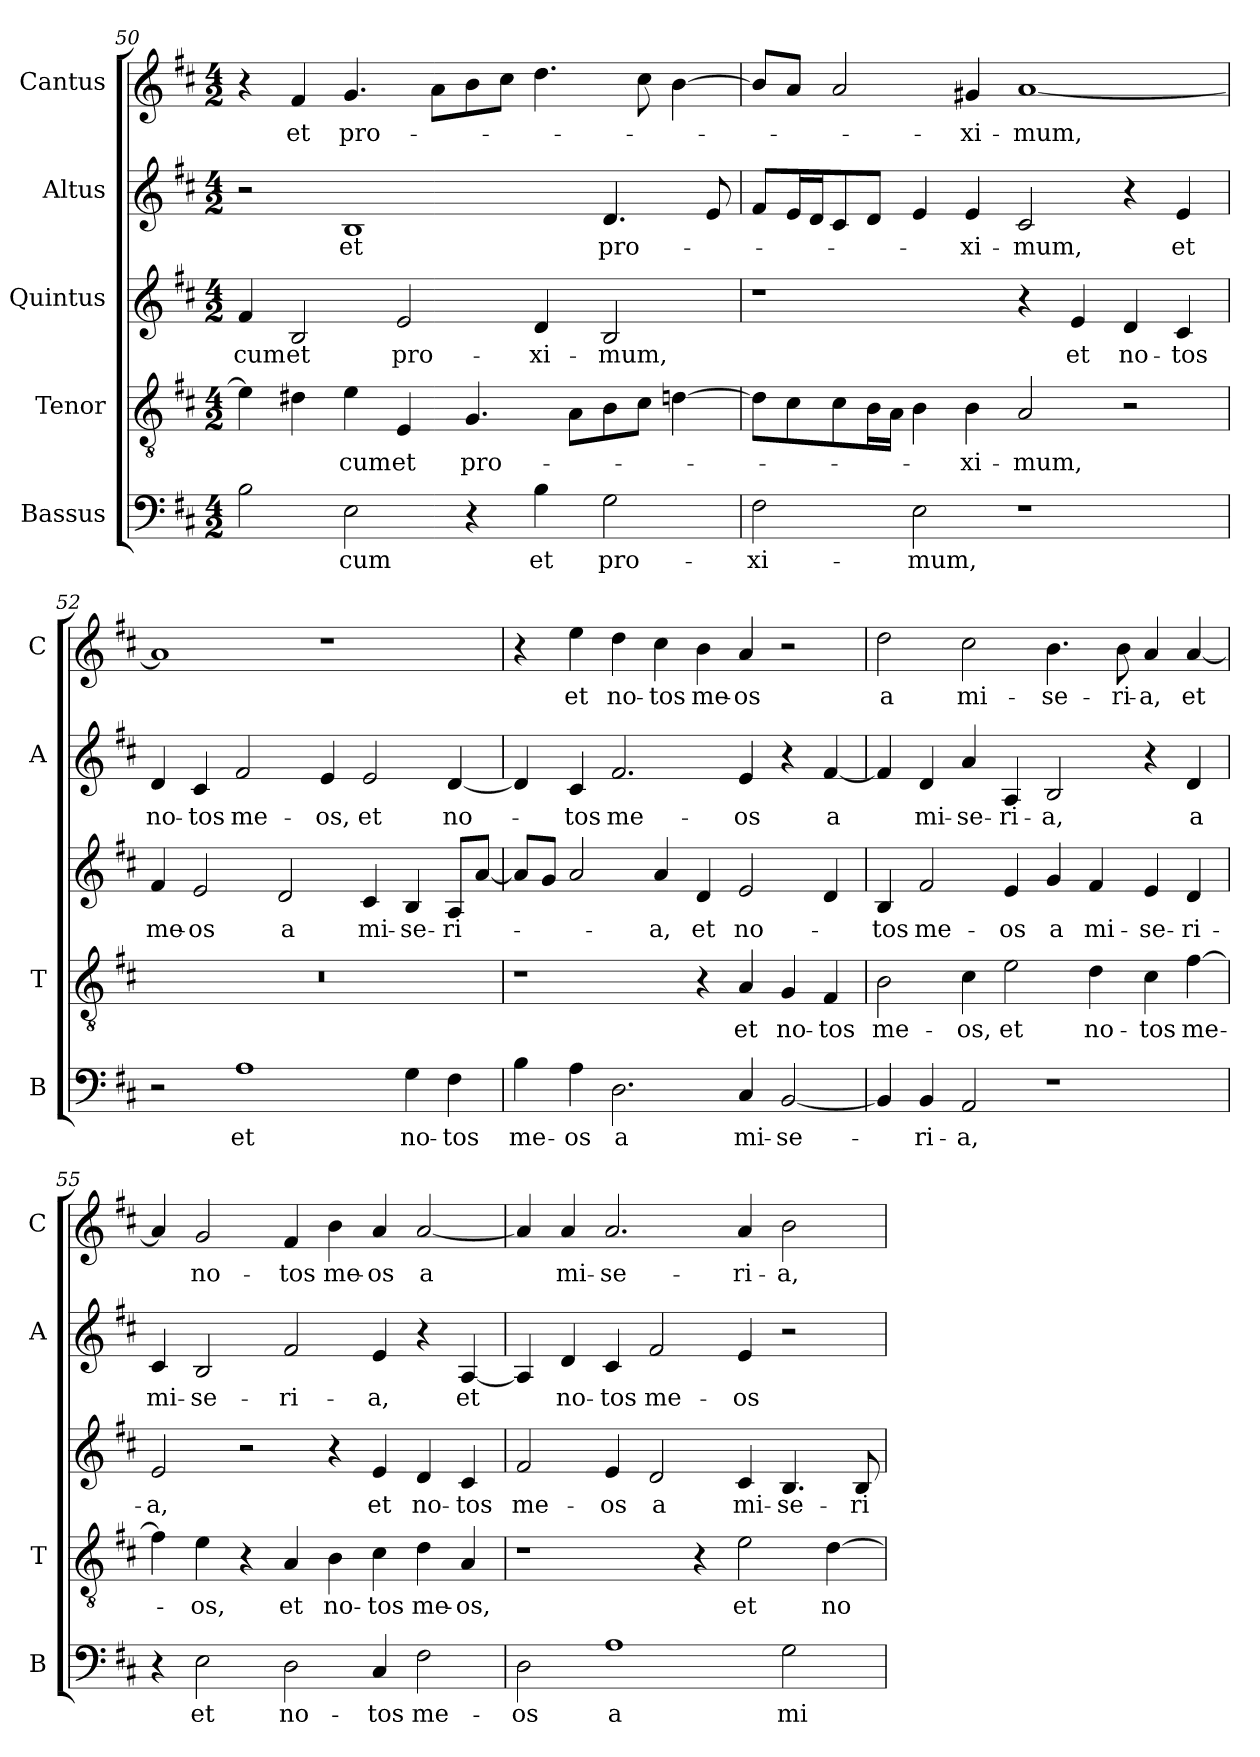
**kern	**text	**kern	**text	**kern	**text	**kern	**text	**kern	**text
*part5	*part5	*part4	*part4	*part3	*part3	*part2	*part2	*part1	*part1
*staff5	*staff5	*staff4	*staff4	*staff3	*staff3	*staff2	*staff2	*staff1	*staff1
*I"Bassus	*	*I"Tenor	*	*I"Quintus	*	*I"Altus	*	*I"Cantus	*
*I'B	*	*I'T	*	*	*	*I'A	*	*I'C	*
*clefF4	*	*clefGv2	*	*clefG2	*	*clefG2	*	*clefG2	*
*k[f#c#]	*	*k[f#c#]	*	*k[f#c#]	*	*k[f#c#]	*	*k[f#c#]	*
*D:	*	*D:	*	*D:	*	*D:	*	*D:	*
*M4/2	*	*M4/2	*	*M4/2	*	*M4/2	*	*M4/2	*
=50	=50	=50	=50	=50	=50	=50	=50	=50	=50
!	!	!	!	!	!LO:LY:b	!	!	!	!
2B\	.	4e\]	.	4f#/	-cum	2r	.	4r	.
!	!	!	!	!	!LO:LY:b	!	!	!	!LO:LY:b
.	.	4d#X\	.	2B/	et	.	.	4f#/	et
!	!LO:LY:b	!	!LO:LY:b	!	!	!	!LO:LY:b	!	!LO:LY:b
2E\	-cum	4e\	-cum	.	.	1B	et	4.g/	pro-
!	!	!	!LO:LY:b	!	!LO:LY:b	!	!	!	!
.	.	4E/	et	2e/	pro-	.	.	.	.
.	.	.	.	.	.	.	.	8a\L	.
!	!	!	!LO:LY:b	!	!	!	!	!	!
4r	.	4.G/	pro-	.	.	.	.	8b\	.
.	.	.	.	.	.	.	.	8cc#\J	.
!	!LO:LY:b	!	!	!	!LO:LY:b	!	!	!	!
4B\	et	.	.	4d/	-xi-	.	.	4.dd\	.
.	.	8A\L	.	.	.	.	.	.	.
!	!LO:LY:b	!	!	!	!LO:LY:b	!	!LO:LY:b	!	!
2G\	pro-	8B\	.	2B/	-mum,	4.d/	pro-	.	.
.	.	8c#\J	.	.	.	.	.	8cc#\	.
.	.	[4dn\	.	.	.	.	.	[4b\	.
.	.	.	.	.	.	8e/	.	.	.
!!LO:LB:g=z
=51	=51	=51	=51	=51	=51	=51	=51	=51	=51
!	!LO:LY:b	!	!	!	!	!	!	!	!
2F#\	-xi-	8d\L]	.	1r	.	8f#/L	.	8b/L]	.
.	.	8c#\	.	.	.	16e/L	.	8a/J	.
.	.	.	.	.	.	16d/J	.	.	.
.	.	8c#\	.	.	.	8c#/	.	2a/	.
.	.	16B\L	.	.	.	8d/J	.	.	.
.	.	16A\JJ	.	.	.	.	.	.	.
!	!LO:LY:b	!	!	!	!	!	!	!	!
2E\	-mum,	4B\	.	.	.	4e/	.	.	.
!	!	!	!LO:LY:b	!	!	!	!LO:LY:b	!	!LO:LY:b
.	.	4B\	-xi-	.	.	4e/	-xi-	4g#X/	-xi-
!	!	!	!LO:LY:b	!	!	!	!LO:LY:b	!	!LO:LY:b
1r	.	2A/	-mum,	4r	.	2c#/	-mum,	[1a	-mum,
!	!	!	!	!	!LO:LY:b	!	!	!	!
.	.	.	.	4e/	et	.	.	.	.
!	!	!	!	!	!LO:LY:b	!	!	!	!
.	.	2r	.	4d/	no-	4r	.	.	.
!	!	!	!	!	!LO:LY:b	!	!LO:LY:b	!	!
.	.	.	.	4c#/	-tos	4e/	et	.	.
=52	=52	=52	=52	=52	=52	=52	=52	=52	=52
!	!	!	!	!	!LO:LY:b	!	!LO:LY:b	!	!
2r	.	0r	.	4f#/	me-	4d/	no-	1a]	.
!	!	!	!	!	!LO:LY:b	!	!LO:LY:b	!	!
.	.	.	.	2e/	-os	4c#/	-tos	.	.
!	!LO:LY:b	!	!	!	!	!	!LO:LY:b	!	!
1A	et	.	.	.	.	2f#/	me-	.	.
!	!	!	!	!	!LO:LY:b	!	!	!	!
.	.	.	.	2d/	a	.	.	.	.
!	!	!	!	!	!	!	!LO:LY:b	!	!
.	.	.	.	.	.	4e/	-os,	1r	.
!	!	!	!	!	!LO:LY:b	!	!LO:LY:b	!	!
.	.	.	.	4c#/	mi-	2e/	et	.	.
!	!LO:LY:b	!	!	!	!LO:LY:b	!	!	!	!
4G\	no-	.	.	4B/	-se-	.	.	.	.
!	!LO:LY:b	!	!	!	!LO:LY:b	!	!LO:LY:b	!	!
4F#\	-tos	.	.	8A/L	-ri-	[4d/	no-	.	.
.	.	.	.	[8a/J	.	.	.	.	.
=53	=53	=53	=53	=53	=53	=53	=53	=53	=53
!	!LO:LY:b	!	!	!	!	!	!	!	!
4B\	me-	1r	.	8a/L]	.	4d/]	.	4r	.
.	.	.	.	8g/J	.	.	.	.	.
!	!LO:LY:b	!	!	!	!	!	!LO:LY:b	!	!LO:LY:b
4A\	-os	.	.	2a/	.	4c#/	-tos	4ee\	et
!	!LO:LY:b	!	!	!	!	!	!LO:LY:b	!	!LO:LY:b
2.D\	a	.	.	.	.	2.f#/	me-	4dd\	no-
!	!	!	!	!	!LO:LY:b	!	!	!	!LO:LY:b
.	.	.	.	4a/	-a,	.	.	4cc#\	-tos
!	!	!	!	!	!LO:LY:b	!	!	!	!LO:LY:b
.	.	4r	.	4d/	et	.	.	4b\	me-
!	!LO:LY:b	!	!LO:LY:b	!	!LO:LY:b	!	!LO:LY:b	!	!LO:LY:b
4C#/	mi-	4A/	et	2e/	no-	4e/	-os	4a/	-os
!	!LO:LY:b	!	!LO:LY:b	!	!	!	!	!	!
[2BB/	-se-	4G/	no-	.	.	4r	.	2r	.
!	!	!	!LO:LY:b	!	!	!	!LO:LY:b	!	!
.	.	4F#/	-tos	4d/	.	[4f#/	a	.	.
!!LO:PB:g=z
=54	=54	=54	=54	=54	=54	=54	=54	=54	=54
!	!	!	!LO:LY:b	!	!LO:LY:b	!	!	!	!LO:LY:b
4BB/]	.	2B\	me-	4B/	-tos	4f#/]	.	2dd\	a
!	!LO:LY:b	!	!	!	!LO:LY:b	!	!LO:LY:b	!	!
4BB/	-ri-	.	.	2f#/	me-	4d/	mi-	.	.
!	!LO:LY:b	!	!LO:LY:b	!	!	!	!LO:LY:b	!	!LO:LY:b
2AA/	-a,	4c#\	-os,	.	.	4a/	-se-	2cc#\	mi-
!	!	!	!LO:LY:b	!	!LO:LY:b	!	!LO:LY:b	!	!
.	.	2e\	et	4e/	-os	4A/	-ri-	.	.
!	!	!	!	!	!LO:LY:b	!	!LO:LY:b	!	!LO:LY:b
1r	.	.	.	4g/	a	2B/	-a,	4.b\	-se-
!	!	!	!LO:LY:b	!	!LO:LY:b	!	!	!	!
.	.	4d\	no-	4f#/	mi-	.	.	.	.
!	!	!	!	!	!	!	!	!	!LO:LY:b
.	.	.	.	.	.	.	.	8b\	-ri-
!	!	!	!LO:LY:b	!	!LO:LY:b	!	!	!	!LO:LY:b
.	.	4c#\	-tos	4e/	-se-	4r	.	4a/	-a,
!	!	!	!LO:LY:b	!	!LO:LY:b	!	!LO:LY:b	!	!LO:LY:b
.	.	[4f#\	me-	4d/	-ri-	4d/	a	[4a/	et
=55	=55	=55	=55	=55	=55	=55	=55	=55	=55
!	!	!	!	!	!LO:LY:b	!	!LO:LY:b	!	!
4r	.	4f#\]	.	2e/	-a,	4c#/	mi-	4a/]	.
!	!LO:LY:b	!	!LO:LY:b	!	!	!	!LO:LY:b	!	!LO:LY:b
2E\	et	4e\	-os,	.	.	2B/	-se-	2g/	no-
.	.	4r	.	2r	.	.	.	.	.
!	!LO:LY:b	!	!LO:LY:b	!	!	!	!LO:LY:b	!	!LO:LY:b
2D\	no-	4A/	et	.	.	2f#/	-ri-	4f#/	-tos
!	!	!	!LO:LY:b	!	!	!	!	!	!LO:LY:b
.	.	4B\	no-	4r	.	.	.	4b\	me-
!	!LO:LY:b	!	!LO:LY:b	!	!LO:LY:b	!	!LO:LY:b	!	!LO:LY:b
4C#/	-tos	4c#\	-tos	4e/	et	4e/	-a,	4a/	-os
!	!LO:LY:b	!	!LO:LY:b	!	!LO:LY:b	!	!	!	!LO:LY:b
2F#\	me-	4d\	me-	4d/	no-	4r	.	[2a/	a
!	!	!	!LO:LY:b	!	!LO:LY:b	!	!LO:LY:b	!	!
.	.	4A/	-os,	4c#/	-tos	[4A/	et	.	.
=56	=56	=56	=56	=56	=56	=56	=56	=56	=56
!	!LO:LY:b	!	!	!	!LO:LY:b	!	!	!	!
2D\	-os	1r	.	2f#/	me-	4A/]	.	4a/]	.
!	!	!	!	!	!	!	!LO:LY:b	!	!LO:LY:b
.	.	.	.	.	.	4d/	no-	4a/	mi-
!	!LO:LY:b	!	!	!	!LO:LY:b	!	!LO:LY:b	!	!LO:LY:b
1A	a	.	.	4e/	-os	4c#/	-tos	2.a/	-se-
!	!	!	!	!	!LO:LY:b	!	!LO:LY:b	!	!
.	.	.	.	2d/	a	2f#/	me-	.	.
.	.	4r	.	.	.	.	.	.	.
!	!	!	!LO:LY:b	!	!LO:LY:b	!	!LO:LY:b	!	!LO:LY:b
.	.	2e\	et	4c#/	mi-	4e/	-os	4a/	-ri-
!	!LO:LY:b	!	!	!	!LO:LY:b	!	!	!	!LO:LY:b
2G\	mi-	.	.	4.B/	-se-	2r	.	2b\	-a,
!	!	!	!LO:LY:b	!	!	!	!	!	!
.	.	[4d\	no-	.	.	.	.	.	.
!	!	!	!	!	!LO:LY:b	!	!	!	!
.	.	.	.	8B/	-ri-	.	.	.	.
=	=	=	=	=	=	=	=	=	=
*-	*-	*-	*-	*-	*-	*-	*-	*-	*-
